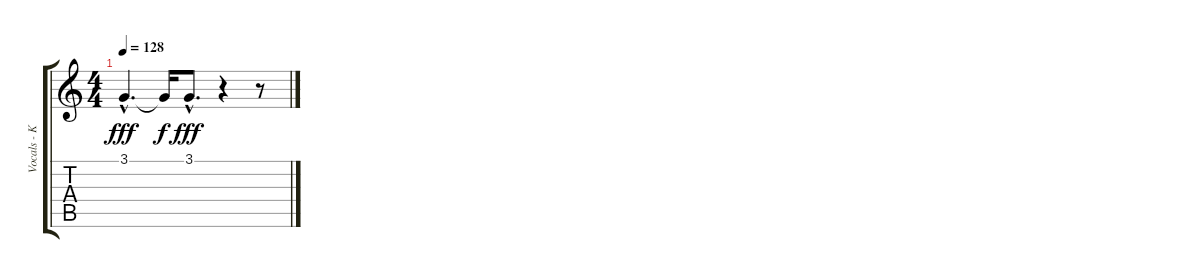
\track ("Vocals - Kris Roe" "Vocals - K") {instrument recorder}
\staff {score tabs}
\tuning (E4 B3 G3 D3 A2 E2) {hide}
\ts (4 4)
\tempo 128
\clef g2
\ks c
3.1{hac}.4{d dy fff} 3.1{t}.16{dy f} 3.1{hac}.8{d dy fff} r.4 r.8
